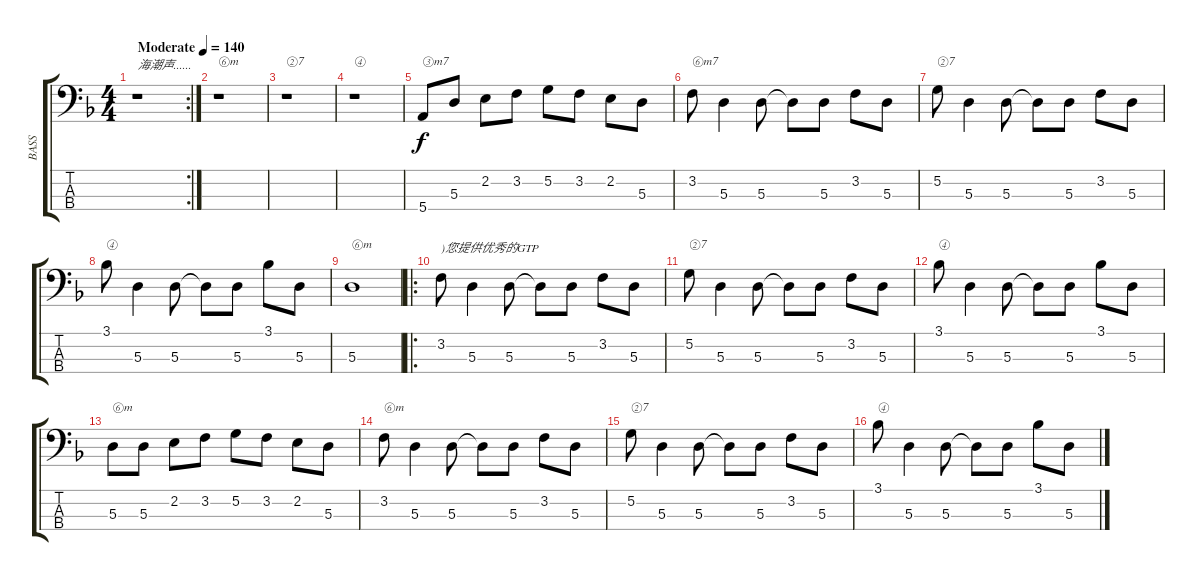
\track ("BASS" "BASS") {instrument slapbass1}
\staff {score tabs}
\tuning (G2 D2 A1 E1) {hide}
\rc 2
\ts (4 4)
\tempo (140 "Moderate")
\clef f4
\ks f
r.1{txt "海潮声......" dy f instrument slapbass1} |
r.1{txt "⑥m"} |
r.1{txt "②7"} |
r.1{txt "④"} |
5.4.8{txt "③m7"} 5.3.8 2.2.8 3.2.8 5.2.8 3.2.8 2.2.8 5.3.8 |
3.2.8{txt "⑥m7"} 5.3.4 5.3.8 5.3{t}.8 5.3.8 3.2.8 5.3.8 |
5.2.8{txt "②7"} 5.3.4 5.3.8 5.3{t}.8 5.3.8 3.2.8 5.3.8 |
3.1.8{txt "④"} 5.3.4 5.3.8 5.3{t}.8 5.3.8 3.1.8 5.3.8 |
5.3.1{txt "⑥m"} |
\ro
3.2.8{txt ")您提供优秀的GTP"} 5.3.4 5.3.8 5.3{t}.8 5.3.8 3.2.8 5.3.8 |
5.2.8{txt "②7"} 5.3.4 5.3.8 5.3{t}.8 5.3.8 3.2.8 5.3.8 |
3.1.8{txt "④"} 5.3.4 5.3.8 5.3{t}.8 5.3.8 3.1.8 5.3.8 |
5.3.8{txt "⑥m"} 5.3.8 2.2.8 3.2.8 5.2.8 3.2.8 2.2.8 5.3.8 |
3.2.8{txt "⑥m"} 5.3.4 5.3.8 5.3{t}.8 5.3.8 3.2.8 5.3.8 |
5.2.8{txt "②7"} 5.3.4 5.3.8 5.3{t}.8 5.3.8 3.2.8 5.3.8 |
3.1.8{txt "④"} 5.3.4 5.3.8 5.3{t}.8 5.3.8 3.1.8 5.3.8
